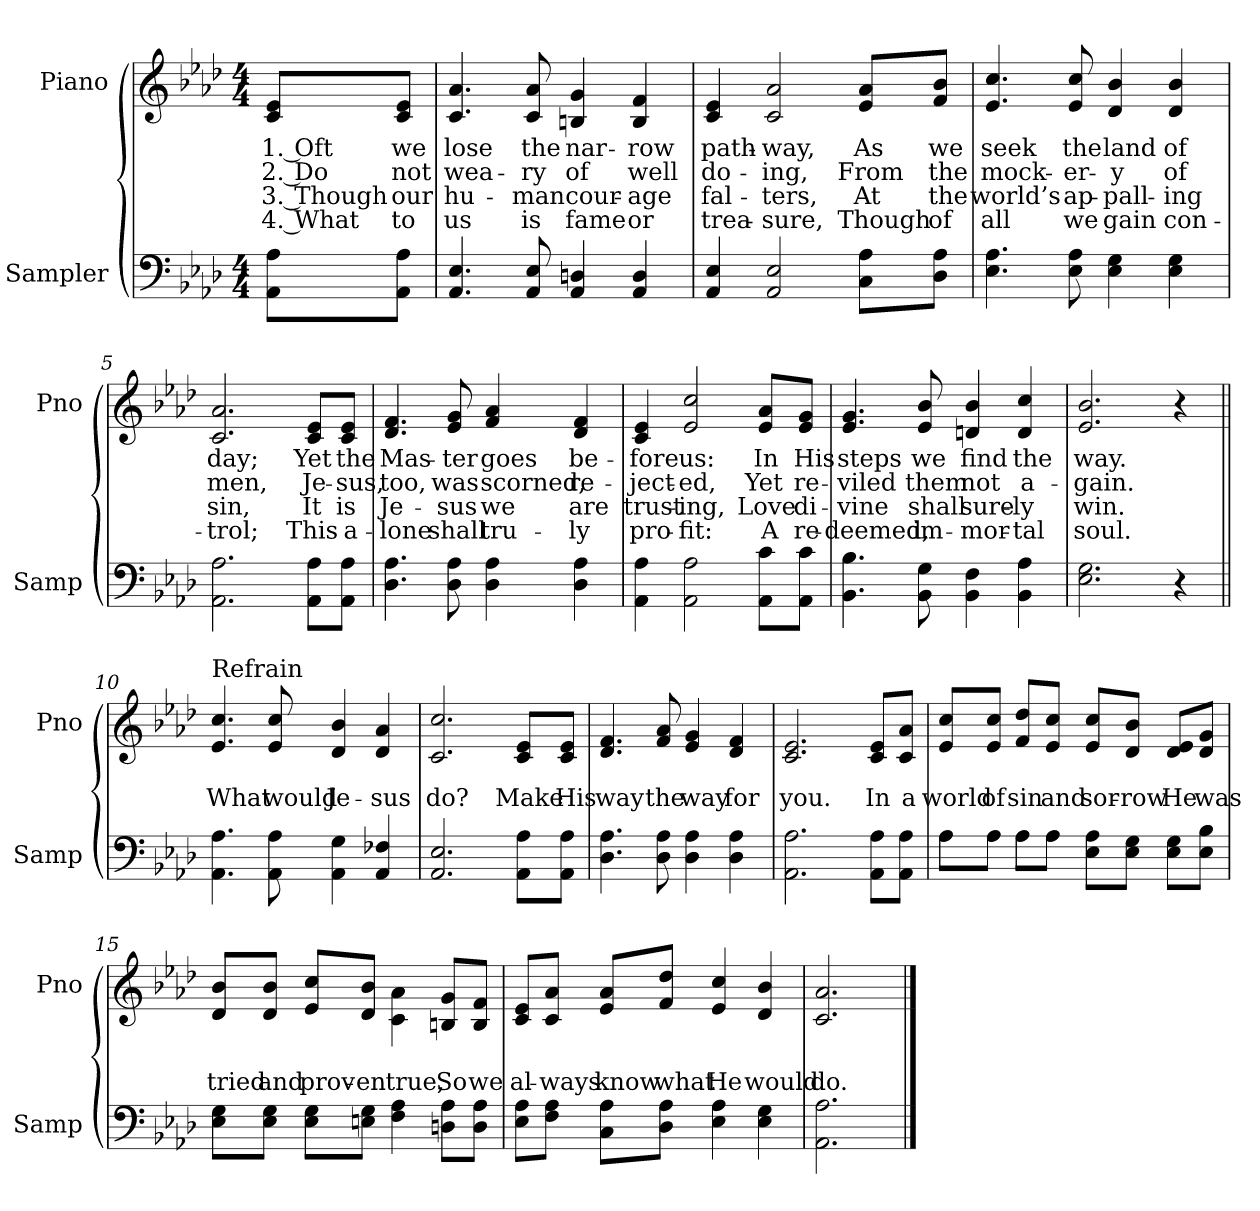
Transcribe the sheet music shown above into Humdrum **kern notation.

**kern	**kern	**text	**text	**text	**text
*part2	*part1	*part1	*part1	*part1	*part1
*staff2	*staff1	*staff1	*staff1	*staff1	*staff1
*I"Sampler	*I"Piano	*	*	*	*
*I'Samp	*I'Pno	*	*	*	*
*clefF4	*clefG2	*	*	*	*
*k[b-e-a-d-]	*k[b-e-a-d-]	*	*	*	*
*A-:	*A-:	*	*	*	*
*M4/4	*M4/4	*	*	*	*
=1	=1	=1	=1	=1	=1
8AA-\ 8A-\L	8c/ 8e-/L	1. Oft	2. Do	3. Though	4. What
8AA-\ 8A-\J	8c/ 8e-/J	we	not	our	to
=2	=2	=2	=2	=2	=2
4.AA- 4.E-	4.c 4.a-	lose	wea-	hu-	us
8AA- 8E-	8c 8a-	the	-ry	-man	is
4AA- 4Dn	4Bn 4g	nar-	of	cour-	fame
4AA- 4D	4B 4f	-row	well	-age	or
=3	=3	=3	=3	=3	=3
4AA- 4E-	4c 4e-	path-	do-	fal-	trea-
2AA- 2E-	2c 2a-	-way,	-ing,	-ters,	-sure,
8C\ 8A-\L	8e-/ 8a-/L	As	From	At	Though
8D-\ 8A-\J	8f/ 8b-/J	we	the	the	of
=4	=4	=4	=4	=4	=4
4.E- 4.A-	4.e- 4.cc	seek	mock-	world’s	all
8E- 8A-	8e- 8cc	the	-er-	ap-	we
4E- 4G	4d- 4b-	land	-y	-pall-	gain
4E- 4G	4d- 4b-	of	of	-ing	con-
=5	=5	=5	=5	=5	=5
2.AA- 2.A-	2.c 2.a-	day;	men,	sin,	-trol;
8AA-\ 8A-\L	8c/ 8e-/L	Yet	Je-	It	This
8AA-\ 8A-\J	8c/ 8e-/J	the	-sus,	is	a-
=6	=6	=6	=6	=6	=6
4.D- 4.A-	4.d- 4.f	Mas-	too,	Je-	-lone
8D- 8A-	8e- 8g	-ter	was	-sus	shall
4D- 4A-	4f 4a-	goes	scorned,	we	tru-
4D- 4A-	4d- 4f	be-	re-	are	-ly
=7	=7	=7	=7	=7	=7
4AA- 4A-	4c 4e-	-fore	-ject-	trust-	pro-
2AA- 2A-	2e- 2cc	us:	-ed,	-ing,	-fit:
8AA-\ 8c\L	8e-/ 8a-/L	In	Yet	Love	A
8AA-\ 8c\J	8e-/ 8g/J	His	re-	di-	re-
=8	=8	=8	=8	=8	=8
4.BB- 4.B-	4.e- 4.g	steps	-viled	-vine	-deemed,
8BB- 8G	8e- 8b-	we	them	shall	im-
4BB- 4F	4dn 4b-	find	not	sure-	-mor-
4BB- 4A-	4d 4cc	the	a-	-ly	-tal
=9	=9	=9	=9	=9	=9
2.E- 2.G	2.e- 2.b-	way.	-gain.	win.	soul.
4r	4r	.	.	.	.
=10||	=10||	=10||	=10||	=10||	=10||
!	!LO:TX:t=Refrain	!	!	!	!
4.AA- 4.A-	4.e- 4.cc	.	What	.	.
8AA- 8A-	8e- 8cc	.	would	.	.
4AA- 4G	4d- 4b-	.	Je-	.	.
4AA- 4F-X	4d- 4a-	.	-sus	.	.
=11	=11	=11	=11	=11	=11
2.AA- 2.E-	2.c 2.cc	.	do?	.	.
8AA-\ 8A-\L	8c/ 8e-/L	.	Make	.	.
8AA-\ 8A-\J	8c/ 8e-/J	.	His	.	.
=12	=12	=12	=12	=12	=12
4.D- 4.A-	4.d- 4.f	.	way	.	.
8D- 8A-	8f 8a-	.	the	.	.
4D- 4A-	4e- 4g	.	way	.	.
4D- 4A-	4d- 4f	.	for	.	.
=13	=13	=13	=13	=13	=13
2.AA- 2.A-	2.c 2.e-	.	you.	.	.
8AA-\ 8A-\L	8c/ 8e-/L	.	In	.	.
8AA-\ 8A-\J	8c/ 8a-/J	.	a	.	.
=14	=14	=14	=14	=14	=14
*^	*	*	*	*	*
8A-\L	8A-\L	8e-/ 8cc/L	.	world	.	.
8A-\J	8A-\J	8e-/ 8cc/J	.	of	.	.
8A-\L	8A-\L	8f/ 8dd-/L	.	sin	.	.
8A-\J	8A-\J	8e-/ 8cc/J	.	and	.	.
8E-\ 8A-\L	2ryy	8e-/ 8cc/L	.	sor-	.	.
8E-\ 8G\J	.	8d-/ 8b-/J	.	-row	.	.
8E-\ 8G\L	.	8d-/ 8e-/L	.	He	.	.
8E-\ 8B-\J	.	8d-/ 8g/J	.	was	.	.
*v	*v	*	*	*	*	*
=15	=15	=15	=15	=15	=15
8E-\ 8G\L	8d-/ 8b-/L	.	tried	.	.
8E-\ 8G\J	8d-/ 8b-/J	.	and	.	.
8E-\ 8G\L	8e-/ 8cc/L	.	prov-	.	.
8En\ 8G\J	8d-/ 8b-/J	.	-en	.	.
4F 4A-	4c\ 4a-\	.	true,	.	.
8Dn\ 8A-\L	8Bn/ 8g/L	.	So	.	.
8D\ 8A-\J	8B/ 8f/J	.	we	.	.
=16	=16	=16	=16	=16	=16
8E-\ 8A-\L	8c/ 8e-/L	.	al-	.	.
8F\ 8A-\J	8c/ 8a-/J	.	-ways	.	.
8C\ 8A-\L	8e-/ 8a-/L	.	know	.	.
8D-\ 8A-\J	8f/ 8dd-/J	.	what	.	.
4E- 4A-	4e- 4cc	.	He	.	.
4E- 4G	4d- 4b-	.	would	.	.
=17	=17	=17	=17	=17	=17
2.AA- 2.A-	2.c 2.a-	.	do.	.	.
==	==	==	==	==	==
*-	*-	*-	*-	*-	*-
